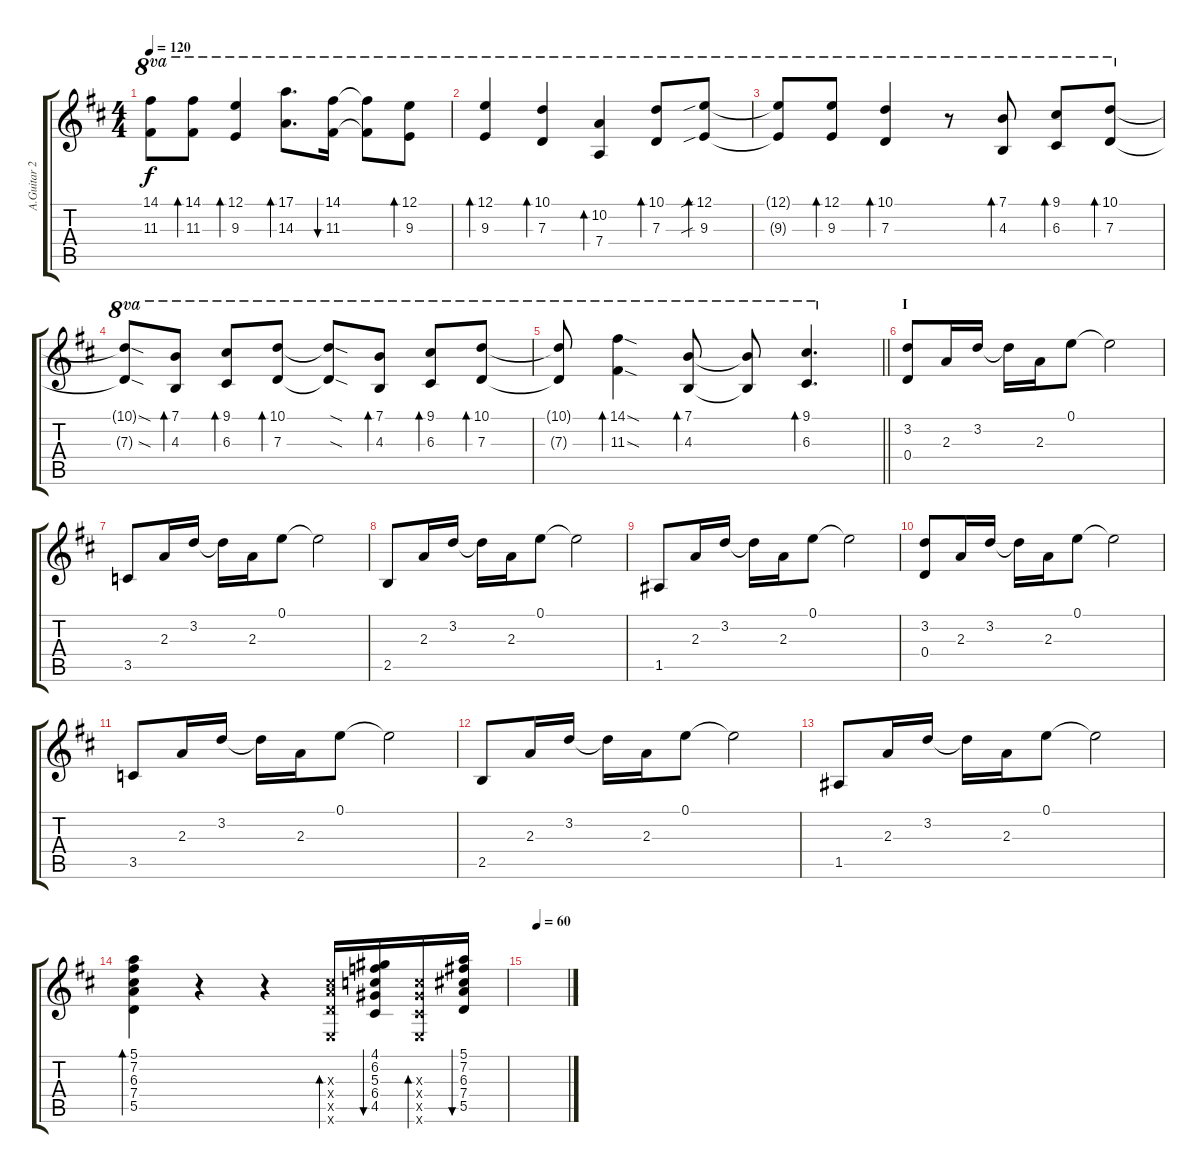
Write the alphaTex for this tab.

\track ("A.Guitar 2" "A.Guitar 2") {instrument acousticguitarsteel}
\staff {score tabs}
\tuning (E4 B3 G3 D3 A2 E2) {hide}
\ts (4 4)
\tempo 120
\clef g2
\ks d
(14.1{t} 11.3{t}).8{ot 8va dy f} (14.1 11.3).8{bd 30 ot 8va} (12.1 9.3).4{bd 30 ot 8va} (17.1 14.3).8{d bd 30 ot 8va} (14.1 11.3).16{bu 30 ot 8va} (14.1{t} 11.3{t}).8{ot 8va} (12.1 9.3).8{bd 30 ot 8va} |
(12.1 9.3).4{bd 30 ot 8va} (10.1 7.3).4{bd 30 ot 8va} (10.2 7.4).4{bd 30 ot 8va} (10.1 7.3).8{bd 30 ot 8va} (12.1{sib} 9.3{sib}).8{bd 30 ot 8va} |
(12.1{t} 9.3{t}).8{ot 8va} (12.1 9.3).8{bd 30 ot 8va} (10.1 7.3).4{bd 30 ot 8va} r.8{ot 8va} (7.1 4.3).8{bd 30 ot 8va} (9.1 6.3).8{bd 30 ot 8va} (10.1 7.3).8{bd 30 ot 8va} |
(10.1{sod t} 7.3{sod t}).8{ot 8va} (7.1 4.3).8{bd 60 ot 8va} (9.1 6.3).8{bd 60 ot 8va} (10.1 7.3).8{bd 60 ot 8va} (10.1{sod t} 7.3{sod t}).8{ot 8va} (7.1 4.3).8{bd 60 ot 8va} (9.1 6.3).8{bd 60 ot 8va} (10.1 7.3).8{bd 60 ot 8va} |
\barLineRight lightlight
(10.1{t} 7.3{t}).8{ot 8va} (14.1{sod} 11.3{sod}).4{bd 60 ot 8va} (7.1 4.3).8{bd 60 ot 8va} (7.1{t} 4.3{t}).8{ot 8va} (9.1 6.3).4{d bd 60 ot 8va} |
\section ("" "I")
(3.2 0.4).8{txt ""} 2.3.16 3.2.16 3.2{t}.16 2.3.16 0.1.8 0.1{t}.2 |
3.5.8 2.3.16 3.2.16 3.2{t}.16 2.3.16 0.1.8 0.1{t}.2 |
2.5.8 2.3.16 3.2.16 3.2{t}.16 2.3.16 0.1.8 0.1{t}.2 |
1.5.8 2.3.16 3.2.16 3.2{t}.16 2.3.16 0.1.8 0.1{t}.2 |
(3.2 0.4).8 2.3.16 3.2.16 3.2{t}.16 2.3.16 0.1.8 0.1{t}.2 |
3.5.8 2.3.16 3.2.16 3.2{t}.16 2.3.16 0.1.8 0.1{t}.2 |
2.5.8 2.3.16 3.2.16 3.2{t}.16 2.3.16 0.1.8 0.1{t}.2 |
1.5.8 2.3.16 3.2.16 3.2{t}.16 2.3.16 0.1.8{txt ""} 0.1{t}.2 |
(5.1 7.2 6.3 7.4 5.5).4{bd 60} r.4 r.4 (6.3{x} 7.4{x} 5.5{x} 0.6{x}).16{bd 60} (4.1 6.2 5.3 6.4 4.5).16{bu 60} (5.3{x} 6.4{x} 4.5{x} 0.6{x}).16{bd 60} (5.1 7.2 6.3 7.4 5.5).16{bu 60} |
\tempo (60 0.25)
